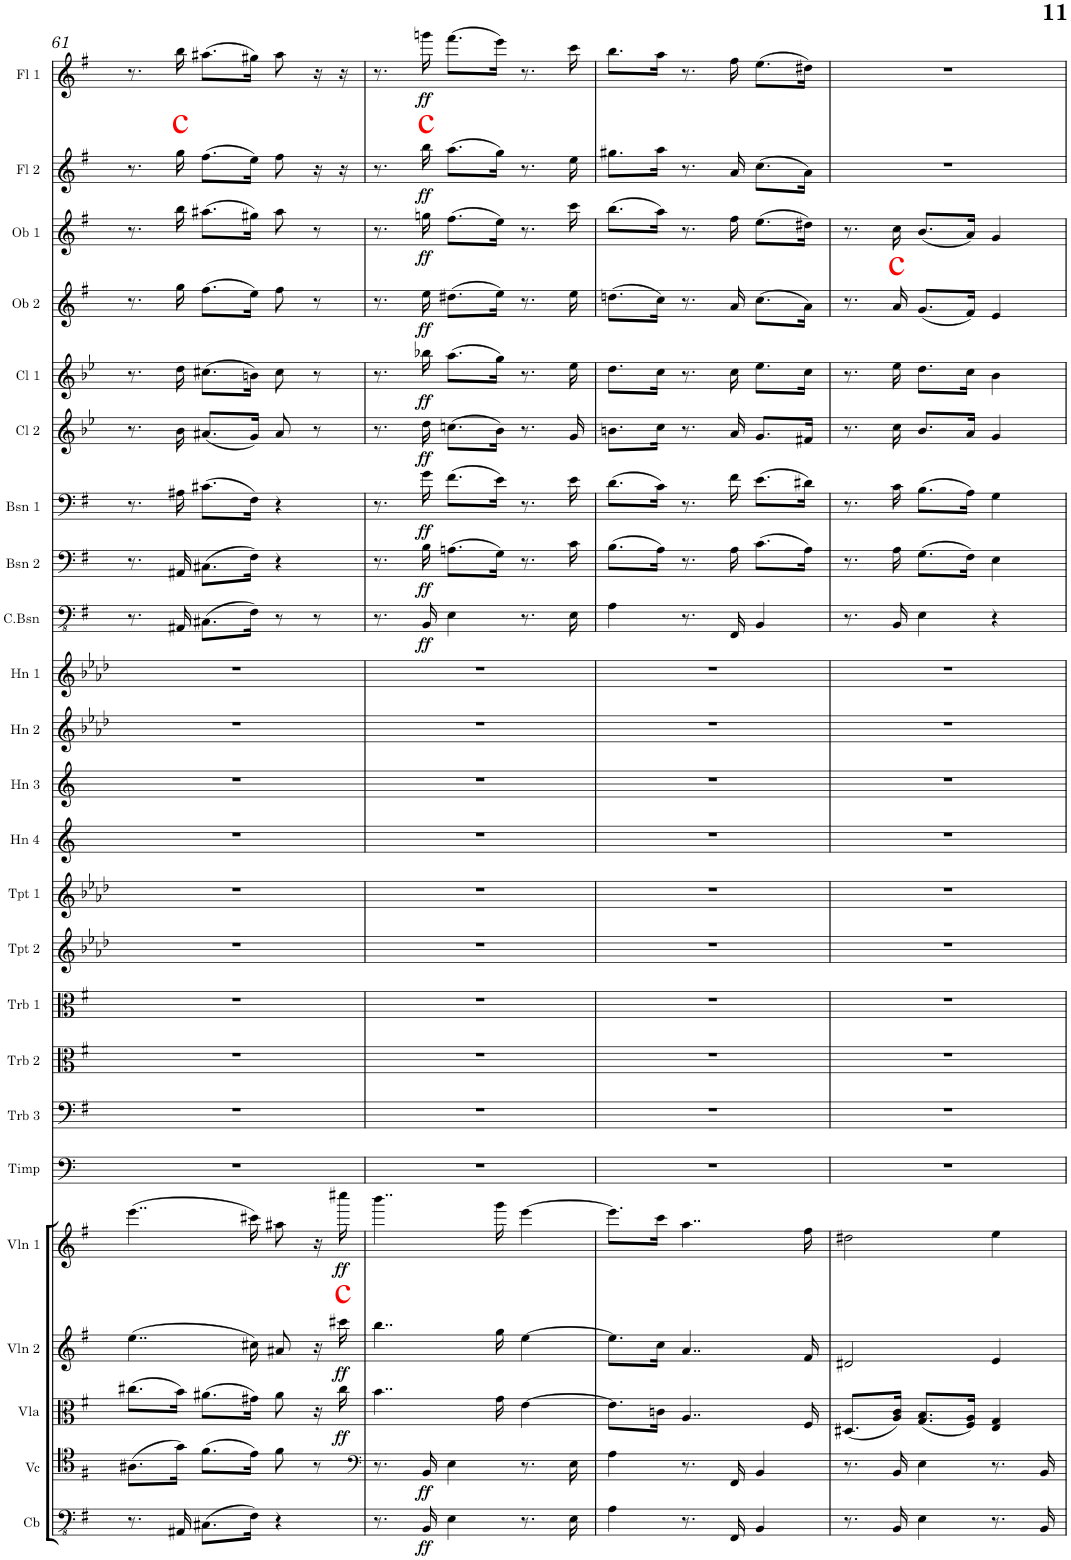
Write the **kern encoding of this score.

**kern	**dynam	**kern	**dynam	**kern	**dynam	**kern	**dynam	**kern	**text	**dynam	**kern	**kern	**kern	**kern	**kern	**kern	**kern	**kern	**kern	**kern	**kern	**dynam	**kern	**dynam	**kern	**dynam	**kern	**dynam	**kern	**dynam	**kern	**dynam	**kern	**text	**dynam	**kern	**dynam	**kern	**text	**dynam
*part24	*part24	*part23	*part23	*part22	*part22	*part21	*part21	*part20	*part20	*part20	*part19	*part18	*part17	*part16	*part15	*part14	*part13	*part12	*part11	*part10	*part9	*part9	*part8	*part8	*part7	*part7	*part6	*part6	*part5	*part5	*part4	*part4	*part3	*part3	*part3	*part2	*part2	*part1	*part1	*part1
*staff24	*staff24	*staff23	*staff23	*staff22	*staff22	*staff21	*staff21	*staff20	*staff20	*staff20	*staff19	*staff18	*staff17	*staff16	*staff15	*staff14	*staff13	*staff12	*staff11	*staff10	*staff9	*staff9	*staff8	*staff8	*staff7	*staff7	*staff6	*staff6	*staff5	*staff5	*staff4	*staff4	*staff3	*staff3	*staff3	*staff2	*staff2	*staff1	*staff1	*staff1
*I"Contrabass	*	*I"Violoncello	*	*I"Viola	*	*I"Violin 2	*	*I"Violin 1	*	*	*I"Timpani	*I"Trombone 3	*I"Trombone 2	*I"Trombone 1	*I"E Trumpet 2	*I"E Trumpet 1	*I"C Horn 4	*I"C Horn 3	*I"E Horn 2	*I"E Horn 1	*I"Contrabassoon	*	*I"Bassoon 2	*	*I"Bassoon 1	*	*I"A Clarinet 2	*	*I"A Clarinet 1	*	*I"Oboe 2	*	*I"Oboe 1	*	*	*I"Flute 2	*	*I"Flute 1	*	*
*I'Cb	*	*I'Vc	*	*I'Vla	*	*I'Vln 2	*	*I'Vln 1	*	*	*I'Timp	*I'Trb 3	*I'Trb 2	*I'Trb 1	*I'Tpt 2	*I'Tpt 1	*I'Hn 4	*I'Hn 3	*I'Hn 2	*I'Hn 1	*I'C.Bsn	*	*I'Bsn 2	*	*I'Bsn 1	*	*I'Cl 2	*	*I'Cl 1	*	*I'Ob 2	*	*I'Ob 1	*	*	*I'Fl 2	*	*I'Fl 1	*	*
!!LO:PB:g=z
*clefFv4	*	*clefC4	*	*clefC3	*	*clefG2	*	*clefG2	*	*	*clefF4	*clefF4	*clefC3	*clefC3	*clefG2	*clefG2	*clefG2	*clefG2	*clefG2	*clefG2	*clefFv4	*	*clefF4	*	*clefF4	*	*clefG2	*	*clefG2	*	*clefG2	*	*clefG2	*	*	*clefG2	*	*clefG2	*	*
*	*	*	*	*	*	*	*	*	*	*	*	*	*	*	*Trd-2c-4	*Trd-2c-4	*Trd7c12	*Trd7c12	*Trd5c8	*Trd5c8	*	*	*	*	*	*	*Trd2c3	*	*Trd2c3	*	*	*	*	*	*	*	*	*	*	*
*k[f#]	*	*k[f#]	*	*k[f#]	*	*k[f#]	*	*k[f#]	*	*	*k[]	*k[f#]	*k[f#]	*k[f#]	*k[b-e-a-d-]	*k[b-e-a-d-]	*k[]	*k[]	*k[b-e-a-d-]	*k[b-e-a-d-]	*k[f#]	*	*k[f#]	*	*k[f#]	*	*k[b-e-]	*	*k[b-e-]	*	*k[f#]	*	*k[f#]	*	*	*k[f#]	*	*k[f#]	*	*
*M3/4	*	*M3/4	*	*M3/4	*	*M3/4	*	*M3/4	*	*	*M3/4	*M3/4	*M3/4	*M3/4	*M3/4	*M3/4	*M3/4	*M3/4	*M3/4	*M3/4	*M3/4	*	*M3/4	*	*M3/4	*	*M3/4	*	*M3/4	*	*M3/4	*	*M3/4	*	*	*M3/4	*	*M3/4	*	*
=61	=61	=61	=61	=61	=61	=61	=61	=61	=61	=61	=61	=61	=61	=61	=61	=61	=61	=61	=61	=61	=61	=61	=61	=61	=61	=61	=61	=61	=61	=61	=61	=61	=61	=61	=61	=61	=61	=61	=61	=61
8.r	.	(8.A#X\L	.	(8.cc#X\L	.	(4..ee\	.	(4..eee\	.	.	2.r	2.r	2.r	2.r	2.r	2.r	2.r	2.r	2.r	2.r	8.r	.	8.r	.	8.r	.	8.r	.	8.r	.	8.r	.	8.r	.	.	8.r	.	8.r	.	.
!	!	!	!	!	!	!	!	!	!	!	!	!	!	!	!	!	!	!	!	!	!	!	!	!	!	!	!	!	!	!	!	!	!	!	!	!	!	!	!LO:LY:b:color=#FF0000	!
16AAA#X/	.	16g\Jk)	.	16b\Jk)	.	.	.	.	.	.	.	.	.	.	.	.	.	.	.	.	16AAA#X/	.	16AA#X/	.	16A#X\	.	16b-\	.	16dd\	.	16gg\	.	16bb\	.	.	16gg\	.	16bb\	c	.
(8.CC#X\L	.	(8.f#\L	.	(8.a#X\L	.	.	.	.	.	.	.	.	.	.	.	.	.	.	.	.	(8.CC#X\L	.	(8.C#X\L	.	(8.c#X\L	.	(8.a#X/L	.	(8.cc#X\L	.	(8.ff#\L	.	(8.aa#X\L	.	.	(8.ff#\L	.	(8.aa#X\L	.	.
16FF#\Jk)	.	16e\Jk)	.	16g#X\Jk)	.	16cc#X\)	.	16ccc#X\)	.	.	.	.	.	.	.	.	.	.	.	.	16FF#\Jk)	.	16F#\Jk)	.	16F#\Jk)	.	16g/Jk)	.	16bn\Jk)	.	16ee\Jk)	.	16gg#X\Jk)	.	.	16ee\Jk)	.	16gg#X\Jk)	.	.
4r	.	8f#\	.	8a#\	.	8a#X/	.	8aa#X\	.	.	.	.	.	.	.	.	.	.	.	.	8r	.	4r	.	4r	.	8a#/	.	8cc#\	.	8ff#\	.	8aa#\	.	.	8ff#\	.	8aa#\	.	.
.	.	8r	.	16r	.	16r	.	16r	.	.	.	.	.	.	.	.	.	.	.	.	8r	.	.	.	.	.	8r	.	8r	.	8r	.	8r	.	.	16r	.	16r	.	.
!	!	!	!	!	!LO:DY:b	!	!LO:DY:b	!	!LO:LY:b:color=#FF0000	!LO:DY:b	!	!	!	!	!	!	!	!	!	!	!	!	!	!	!	!	!	!	!	!	!	!	!	!	!	!	!	!	!	!
.	.	.	.	16cc#\	ff	16ccc#X\	ff	16cccc#X\	c	ff	.	.	.	.	.	.	.	.	.	.	.	.	.	.	.	.	.	.	.	.	.	.	.	.	.	16r	.	16r	.	.
=62	=62	=62	=62	=62	=62	=62	=62	=62	=62	=62	=62	=62	=62	=62	=62	=62	=62	=62	=62	=62	=62	=62	=62	=62	=62	=62	=62	=62	=62	=62	=62	=62	=62	=62	=62	=62	=62	=62	=62	=62
*	*	*clefF4	*	*	*	*	*	*	*	*	*	*	*	*	*	*	*	*	*	*	*	*	*	*	*	*	*	*	*	*	*	*	*	*	*	*	*	*	*	*
8.r	.	8.r	.	4..b\	.	4..bb\	.	4..bbb\	.	.	2.r	2.r	2.r	2.r	2.r	2.r	2.r	2.r	2.r	2.r	8.r	.	8.r	.	8.r	.	8.r	.	8.r	.	8.r	.	8.r	.	.	8.r	.	8.r	.	.
!	!LO:DY:b	!	!LO:DY:b	!	!	!	!	!	!	!	!	!	!	!	!	!	!	!	!	!	!	!LO:DY:b	!	!LO:DY:b	!	!LO:DY:b	!	!LO:DY:b	!	!LO:DY:b	!	!LO:DY:b	!	!	!LO:DY:b	!	!LO:DY:b	!	!LO:LY:b:color=#FF0000	!LO:DY:b
16BBB/	ff	16BB/	ff	.	.	.	.	.	.	.	.	.	.	.	.	.	.	.	.	.	16BBB/	ff	16B\	ff	16g\	ff	16dd\	ff	16bb-X\	ff	16ee\	ff	16ggn\	.	ff	16bb\	ff	16gggn\	c	ff
4EE\	.	4E\	.	.	.	.	.	.	.	.	.	.	.	.	.	.	.	.	.	.	4EE\	.	(8.An\L	.	(8.f#\L	.	(8.ccn\L	.	(8.aa\L	.	(8.dd#X\L	.	(8.ff#\L	.	.	(8.aa\L	.	(8.fff#\L	.	.
.	.	.	.	16g\	.	16gg\	.	16ggg\	.	.	.	.	.	.	.	.	.	.	.	.	.	.	16G\Jk)	.	16e\Jk)	.	16b-\Jk)	.	16gg\Jk)	.	16ee\Jk)	.	16ee\Jk)	.	.	16gg\Jk)	.	16eee\Jk)	.	.
8.r	.	8.r	.	[4e\	.	[4ee\	.	[4eee\	.	.	.	.	.	.	.	.	.	.	.	.	8.r	.	8.r	.	8.r	.	8.r	.	8.r	.	8.r	.	8.r	.	.	8.r	.	8.r	.	.
16EE\	.	16E\	.	.	.	.	.	.	.	.	.	.	.	.	.	.	.	.	.	.	16EE\	.	16c\	.	16e\	.	16g/	.	16ee-\	.	16ee\	.	16ccc\	.	.	16ee\	.	16ccc\	.	.
=63	=63	=63	=63	=63	=63	=63	=63	=63	=63	=63	=63	=63	=63	=63	=63	=63	=63	=63	=63	=63	=63	=63	=63	=63	=63	=63	=63	=63	=63	=63	=63	=63	=63	=63	=63	=63	=63	=63	=63	=63
4AA\	.	4A\	.	8.e\L]	.	8.ee\L]	.	8.eee\L]	.	.	2.r	2.r	2.r	2.r	2.r	2.r	2.r	2.r	2.r	2.r	4AA\	.	(8.B\L	.	(8.d\L	.	8.bn\L	.	8.dd\L	.	(8.ddn\L	.	(8.bb\L	.	.	8.gg#X\L	.	8.bb\L	.	.
.	.	.	.	16cn\Jk	.	16cc\Jk	.	16ccc\Jk	.	.	.	.	.	.	.	.	.	.	.	.	.	.	16A\Jk)	.	16c\Jk)	.	16cc\Jk	.	16cc\Jk	.	16cc\Jk)	.	16aa\Jk)	.	.	16aa\Jk	.	16aa\Jk	.	.
8.r	.	8.r	.	4..A/	.	4..a/	.	4..aa\	.	.	.	.	.	.	.	.	.	.	.	.	8.r	.	8.r	.	8.r	.	8.r	.	8.r	.	8.r	.	8.r	.	.	8.r	.	8.r	.	.
16FFF#/	.	16FF#/	.	.	.	.	.	.	.	.	.	.	.	.	.	.	.	.	.	.	16FFF#/	.	16A\	.	16f#\	.	16a/	.	16cc\	.	16a/	.	16ff#\	.	.	16a/	.	16ff#\	.	.
4BBB/	.	4BB/	.	.	.	.	.	.	.	.	.	.	.	.	.	.	.	.	.	.	4BBB/	.	(8.c\L	.	(8.e\L	.	8.g/L	.	8.ee-\L	.	(8.cc\L	.	(8.ee\L	.	.	(8.cc\L	.	(8.ee\L	.	.
.	.	.	.	16F#/	.	16f#/	.	16ff#\	.	.	.	.	.	.	.	.	.	.	.	.	.	.	16A\Jk)	.	16d#X\Jk)	.	16f#X/Jk	.	16cc\Jk	.	16a\Jk)	.	16dd#X\Jk)	.	.	16a\Jk)	.	16dd#X\Jk)	.	.
=64	=64	=64	=64	=64	=64	=64	=64	=64	=64	=64	=64	=64	=64	=64	=64	=64	=64	=64	=64	=64	=64	=64	=64	=64	=64	=64	=64	=64	=64	=64	=64	=64	=64	=64	=64	=64	=64	=64	=64	=64
8.r	.	8.r	.	(8.D#X/L	.	2d#X/	.	2dd#X\	.	.	2.r	2.r	2.r	2.r	2.r	2.r	2.r	2.r	2.r	2.r	8.r	.	8.r	.	8.r	.	8.r	.	8.r	.	8.r	.	8.r	.	.	2.r	.	2.r	.	.
!	!	!	!	!	!	!	!	!	!	!	!	!	!	!	!	!	!	!	!	!	!	!	!	!	!	!	!	!	!	!	!	!	!	!LO:LY:b:color=#FF0000	!	!	!	!	!	!
16BBB/	.	16BB/	.	16A/ 16c/Jk)	.	.	.	.	.	.	.	.	.	.	.	.	.	.	.	.	16BBB/	.	16A\	.	16c\	.	16cc\	.	16ee-\	.	16a/	.	16cc\	c	.	.	.	.	.	.
4EE\	.	4E\	.	(8.G/ 8.B/L	.	.	.	.	.	.	.	.	.	.	.	.	.	.	.	.	4EE\	.	(8.G\L	.	(8.B\L	.	8.b-/L	.	8.dd\L	.	(8.g/L	.	(8.b/L	.	.	.	.	.	.	.
.	.	.	.	16F#/ 16A/Jk)	.	.	.	.	.	.	.	.	.	.	.	.	.	.	.	.	.	.	16F#\Jk)	.	16A\Jk)	.	16a/Jk	.	16cc\Jk	.	16f#/Jk)	.	16a/Jk)	.	.	.	.	.	.	.
8.r	.	8.r	.	4E/ 4G/	.	4e/	.	4ee\	.	.	.	.	.	.	.	.	.	.	.	.	4r	.	4E\	.	4G\	.	4g/	.	4b-\	.	4e/	.	4g/	.	.	.	.	.	.	.
16BBB/	.	16BB/	.	.	.	.	.	.	.	.	.	.	.	.	.	.	.	.	.	.	.	.	.	.	.	.	.	.	.	.	.	.	.	.	.	.	.	.	.	.
=	=	=	=	=	=	=	=	=	=	=	=	=	=	=	=	=	=	=	=	=	=	=	=	=	=	=	=	=	=	=	=	=	=	=	=	=	=	=	=	=
*-	*-	*-	*-	*-	*-	*-	*-	*-	*-	*-	*-	*-	*-	*-	*-	*-	*-	*-	*-	*-	*-	*-	*-	*-	*-	*-	*-	*-	*-	*-	*-	*-	*-	*-	*-	*-	*-	*-	*-	*-
